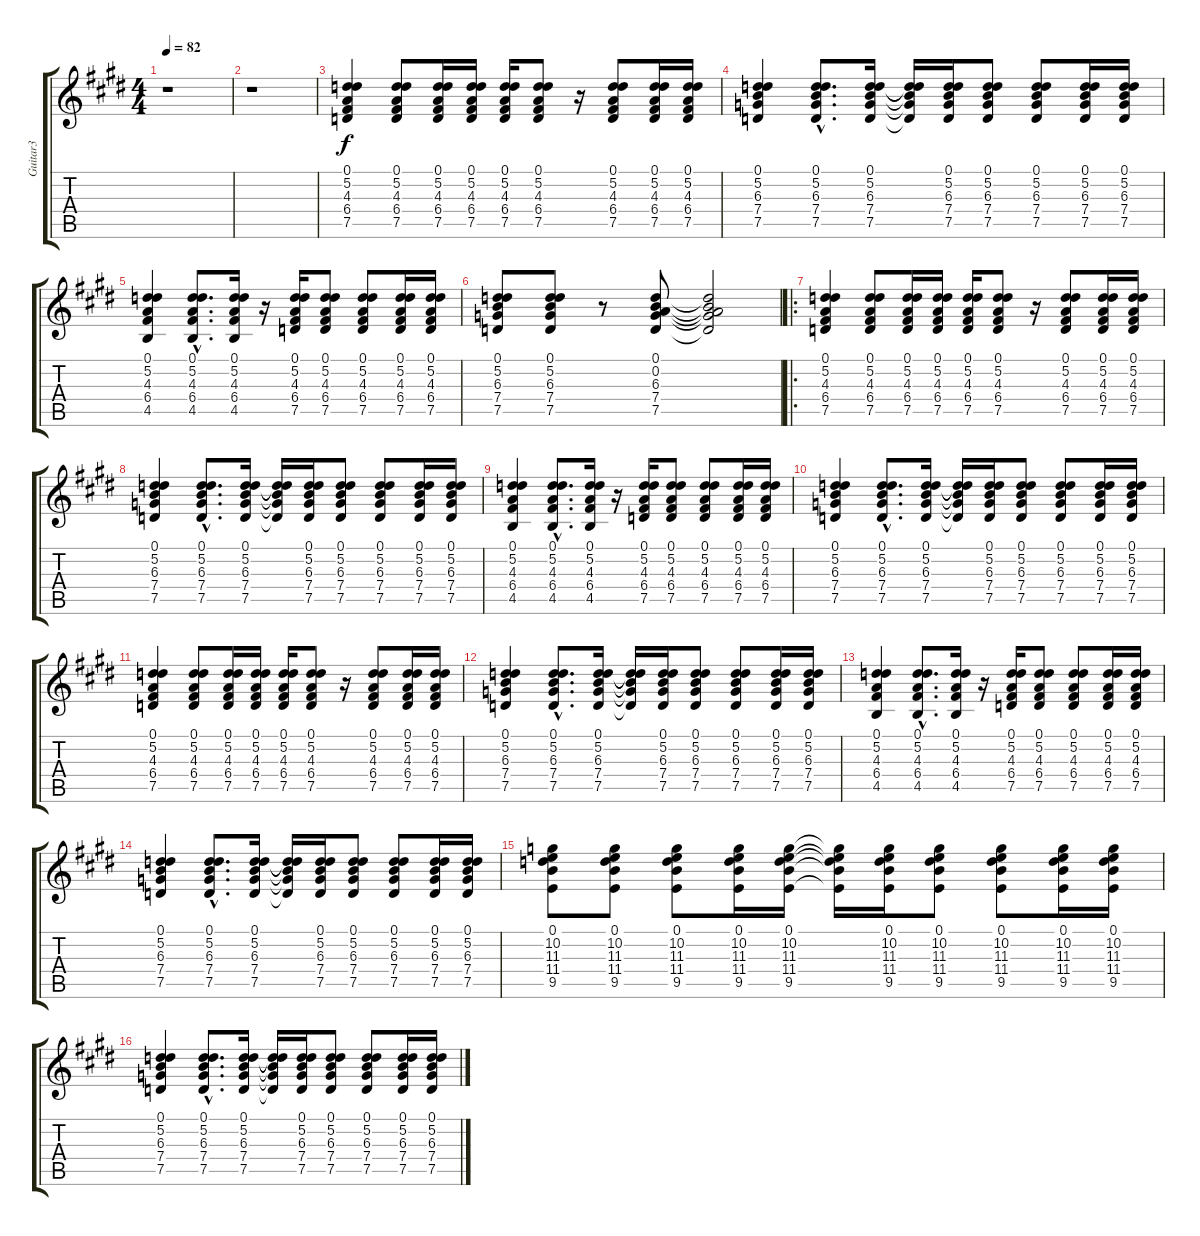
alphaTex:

\track ("Guitar3" "Guitar3") {instrument electricguitarjazz}
\staff {score tabs}
\tuning (D4 A3 F3 C3 G2 D2) {hide}
\ts (4 4)
\tempo 82
\clef g2
\ks e
r.1{dy f instrument electricguitarjazz} |
r.1 |
(0.1 5.2 4.3 6.4 7.5).4 (0.1 5.2 4.3 6.4 7.5).8 (0.1 5.2 4.3 6.4 7.5).16 (0.1 5.2 4.3 6.4 7.5).16 (0.1 5.2 4.3 6.4 7.5).16 (0.1 5.2 4.3 6.4 7.5).8 r.16 (0.1 5.2 4.3 6.4 7.5).8 (0.1 5.2 4.3 6.4 7.5).16 (0.1 5.2 4.3 6.4 7.5).16 |
(0.1 5.2 6.3 7.4 7.5).4 (0.1{hac} 5.2{hac} 6.3{hac} 7.4{hac} 7.5{hac}).8{d} (0.1 5.2 6.3 7.4 7.5).16 (0.1{t} 5.2{t} 6.3{t} 7.4{t} 7.5{t}).16 (0.1 5.2 6.3 7.4 7.5).16 (0.1 5.2 6.3 7.4 7.5).8 (0.1 5.2 6.3 7.4 7.5).8 (0.1 5.2 6.3 7.4 7.5).16 (0.1 5.2 6.3 7.4 7.5).16 |
(0.1 5.2 4.3 6.4 4.5).4 (0.1{hac} 5.2{hac} 4.3{hac} 6.4{hac} 4.5{hac}).8{d} (0.1 5.2 4.3 6.4 4.5).16 r.16 (0.1 5.2 4.3 6.4 7.5).16 (0.1 5.2 4.3 6.4 7.5).8 (0.1 5.2 4.3 6.4 7.5).8 (0.1 5.2 4.3 6.4 7.5).16 (0.1 5.2 4.3 6.4 7.5).16 |
(0.1 5.2 6.3 7.4 7.5).8 (0.1 5.2 6.3 7.4 7.5).8 r.8 (0.1 0.2 6.3 7.4 7.5).8 (0.1{t} 0.2{t} 6.3{t} 7.4{t} 7.5{t}).2 |
\ro
(0.1 5.2 4.3 6.4 7.5).4 (0.1 5.2 4.3 6.4 7.5).8 (0.1 5.2 4.3 6.4 7.5).16 (0.1 5.2 4.3 6.4 7.5).16 (0.1 5.2 4.3 6.4 7.5).16 (0.1 5.2 4.3 6.4 7.5).8 r.16 (0.1 5.2 4.3 6.4 7.5).8 (0.1 5.2 4.3 6.4 7.5).16 (0.1 5.2 4.3 6.4 7.5).16 |
(0.1 5.2 6.3 7.4 7.5).4 (0.1{hac} 5.2{hac} 6.3{hac} 7.4{hac} 7.5{hac}).8{d} (0.1 5.2 6.3 7.4 7.5).16 (0.1{t} 5.2{t} 6.3{t} 7.4{t} 7.5{t}).16 (0.1 5.2 6.3 7.4 7.5).16 (0.1 5.2 6.3 7.4 7.5).8 (0.1 5.2 6.3 7.4 7.5).8 (0.1 5.2 6.3 7.4 7.5).16 (0.1 5.2 6.3 7.4 7.5).16 |
(0.1 5.2 4.3 6.4 4.5).4 (0.1{hac} 5.2{hac} 4.3{hac} 6.4{hac} 4.5{hac}).8{d} (0.1 5.2 4.3 6.4 4.5).16 r.16 (0.1 5.2 4.3 6.4 7.5).16 (0.1 5.2 4.3 6.4 7.5).8 (0.1 5.2 4.3 6.4 7.5).8 (0.1 5.2 4.3 6.4 7.5).16 (0.1 5.2 4.3 6.4 7.5).16 |
(0.1 5.2 6.3 7.4 7.5).4 (0.1{hac} 5.2{hac} 6.3{hac} 7.4{hac} 7.5{hac}).8{d} (0.1 5.2 6.3 7.4 7.5).16 (0.1{t} 5.2{t} 6.3{t} 7.4{t} 7.5{t}).16 (0.1 5.2 6.3 7.4 7.5).16 (0.1 5.2 6.3 7.4 7.5).8 (0.1 5.2 6.3 7.4 7.5).8 (0.1 5.2 6.3 7.4 7.5).16 (0.1 5.2 6.3 7.4 7.5).16 |
(0.1 5.2 4.3 6.4 7.5).4 (0.1 5.2 4.3 6.4 7.5).8 (0.1 5.2 4.3 6.4 7.5).16 (0.1 5.2 4.3 6.4 7.5).16 (0.1 5.2 4.3 6.4 7.5).16 (0.1 5.2 4.3 6.4 7.5).8 r.16 (0.1 5.2 4.3 6.4 7.5).8 (0.1 5.2 4.3 6.4 7.5).16 (0.1 5.2 4.3 6.4 7.5).16 |
(0.1 5.2 6.3 7.4 7.5).4 (0.1{hac} 5.2{hac} 6.3{hac} 7.4{hac} 7.5{hac}).8{d} (0.1 5.2 6.3 7.4 7.5).16 (0.1{t} 5.2{t} 6.3{t} 7.4{t} 7.5{t}).16 (0.1 5.2 6.3 7.4 7.5).16 (0.1 5.2 6.3 7.4 7.5).8 (0.1 5.2 6.3 7.4 7.5).8 (0.1 5.2 6.3 7.4 7.5).16 (0.1 5.2 6.3 7.4 7.5).16 |
(0.1 5.2 4.3 6.4 4.5).4 (0.1{hac} 5.2{hac} 4.3{hac} 6.4{hac} 4.5{hac}).8{d} (0.1 5.2 4.3 6.4 4.5).16 r.16 (0.1 5.2 4.3 6.4 7.5).16 (0.1 5.2 4.3 6.4 7.5).8 (0.1 5.2 4.3 6.4 7.5).8 (0.1 5.2 4.3 6.4 7.5).16 (0.1 5.2 4.3 6.4 7.5).16 |
(0.1 5.2 6.3 7.4 7.5).4 (0.1{hac} 5.2{hac} 6.3{hac} 7.4{hac} 7.5{hac}).8{d} (0.1 5.2 6.3 7.4 7.5).16 (0.1{t} 5.2{t} 6.3{t} 7.4{t} 7.5{t}).16 (0.1 5.2 6.3 7.4 7.5).16 (0.1 5.2 6.3 7.4 7.5).8 (0.1 5.2 6.3 7.4 7.5).8 (0.1 5.2 6.3 7.4 7.5).16 (0.1 5.2 6.3 7.4 7.5).16 |
(0.1 10.2 11.3 11.4 9.5).8 (0.1 10.2 11.3 11.4 9.5).8 (0.1 10.2 11.3 11.4 9.5).8 (0.1 10.2 11.3 11.4 9.5).16 (0.1 10.2 11.3 11.4 9.5).16 (0.1{t} 10.2{t} 11.3{t} 11.4{t} 9.5{t}).16 (0.1 10.2 11.3 11.4 9.5).16 (0.1 10.2 11.3 11.4 9.5).8 (0.1 10.2 11.3 11.4 9.5).8 (0.1 10.2 11.3 11.4 9.5).16 (0.1 10.2 11.3 11.4 9.5).16 |
(0.1 5.2 6.3 7.4 7.5).4 (0.1{hac} 5.2{hac} 6.3{hac} 7.4{hac} 7.5{hac}).8{d} (0.1 5.2 6.3 7.4 7.5).16 (0.1{t} 5.2{t} 6.3{t} 7.4{t} 7.5{t}).16 (0.1 5.2 6.3 7.4 7.5).16 (0.1 5.2 6.3 7.4 7.5).8 (0.1 5.2 6.3 7.4 7.5).8 (0.1 5.2 6.3 7.4 7.5).16 (0.1 5.2 6.3 7.4 7.5).16
